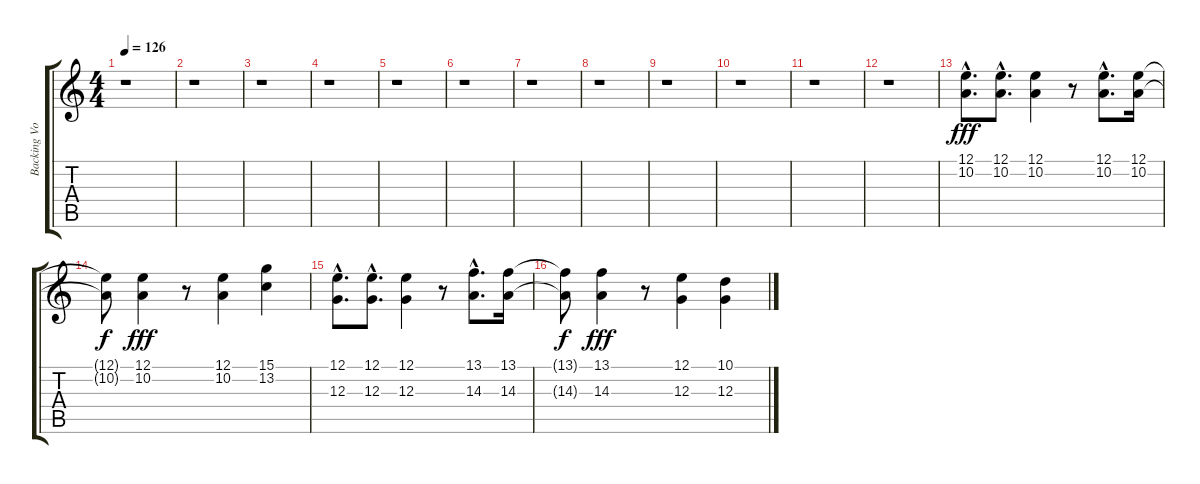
\track ("Backing Vocals" "Backing Vo") {instrument choiraahs}
\staff {score tabs}
\tuning (E4 B3 G3 D3 A2 E2) {hide}
\ts (4 4)
\tempo 126
\clef g2
\ks c
r.1{dy fff} |
r.1 |
r.1 |
r.1 |
r.1 |
r.1 |
r.1 |
r.1 |
r.1 |
r.1 |
r.1 |
r.1 |
(12.1{hac} 10.2{hac}).8{d} (12.1{hac} 10.2{hac}).8{d} (12.1 10.2).4 r.8 (12.1{hac} 10.2{hac}).8{d} (12.1 10.2).16 |
(12.1{t} 10.2{t}).8{dy f} (12.1 10.2).4{dy fff} r.8 (12.1 10.2).4 (15.1 13.2).4 |
(12.1{hac} 12.3{hac}).8{d} (12.1{hac} 12.3{hac}).8{d} (12.1 12.3).4 r.8 (13.1{hac} 14.3{hac}).8{d} (13.1 14.3).16 |
(13.1{t} 14.3{t}).8{dy f} (13.1 14.3).4{dy fff} r.8 (12.1 12.3).4 (10.1 12.3).4
